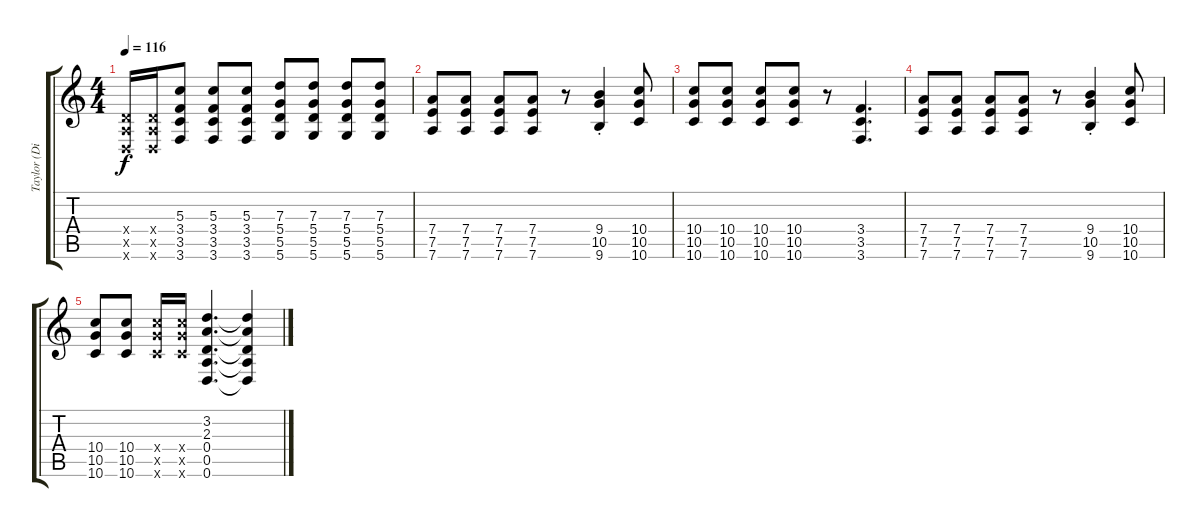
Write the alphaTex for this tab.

\track ("Taylor (Distortion)" "Taylor (Di") {instrument distortionguitar}
\staff {score tabs}
\tuning (E4 B3 G3 D3 A2 D2) {hide}
\ts (4 4)
\tempo 116
\clef g2
\ks c
(0.4{x} 0.5{x} 0.6{x}).16{dy f} (0.4{x} 0.5{x} 0.6{x}).16 (5.3 3.4 3.5 3.6).8 (5.3 3.4 3.5 3.6).8 (5.3 3.4 3.5 3.6).8 (7.3 5.4 5.5 5.6).8 (7.3 5.4 5.5 5.6).8 (7.3 5.4 5.5 5.6).8 (7.3 5.4 5.5 5.6).8 |
(7.4 7.5 7.6).8 (7.4 7.5 7.6).8 (7.4 7.5 7.6).8 (7.4 7.5 7.6).8 r.8 (9.4{st} 10.5{st} 9.6{st}).4 (10.4 10.5 10.6).8 |
(10.4 10.5 10.6).8 (10.4 10.5 10.6).8 (10.4 10.5 10.6).8 (10.4 10.5 10.6).8 r.8 (3.4 3.5 3.6).4{d} |
(7.4 7.5 7.6).8 (7.4 7.5 7.6).8 (7.4 7.5 7.6).8 (7.4 7.5 7.6).8 r.8 (9.4{st} 10.5{st} 9.6{st}).4 (10.4 10.5 10.6).8 |
(10.4 10.5 10.6).8 (10.4 10.5 10.6).8 (10.4{x} 10.5{x} 10.6{x}).16 (10.4{x} 10.5{x} 10.6{x}).16 (3.2 2.3 0.4 0.5 0.6).4{d} (3.2{t} 2.3{t} 0.4{t} 0.5{t} 0.6{t}).4
